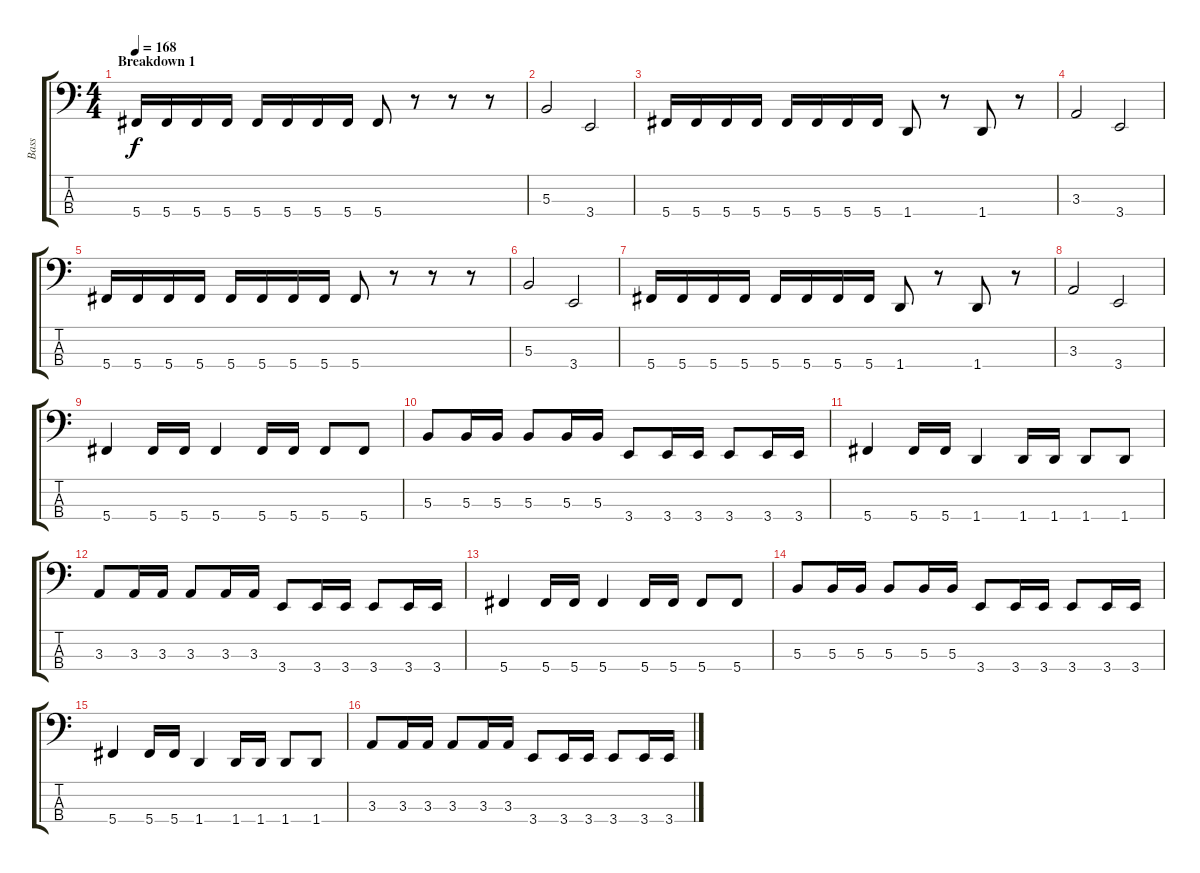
\track ("Bass" "Bass") {instrument electricbassfinger}
\staff {score tabs}
\tuning (E2 B1 Gb1 Db1) {hide}
\ts (4 4)
\section ("" "Breakdown 1")
\tempo 168
\clef f4
\ks c
5.4.16{dy f} 5.4.16 5.4.16 5.4.16 5.4.16 5.4.16 5.4.16 5.4.16 5.4.8 r.8 r.8 r.8 |
5.3.2 3.4.2 |
5.4.16 5.4.16 5.4.16 5.4.16 5.4.16 5.4.16 5.4.16 5.4.16 1.4.8 r.8 1.4.8 r.8 |
3.3.2 3.4.2 |
5.4.16 5.4.16 5.4.16 5.4.16 5.4.16 5.4.16 5.4.16 5.4.16 5.4.8 r.8 r.8 r.8 |
5.3.2 3.4.2 |
5.4.16 5.4.16 5.4.16 5.4.16 5.4.16 5.4.16 5.4.16 5.4.16 1.4.8 r.8 1.4.8 r.8 |
3.3.2 3.4.2 |
5.4.4 5.4.16 5.4.16 5.4.4 5.4.16 5.4.16 5.4.8 5.4.8 |
5.3.8 5.3.16 5.3.16 5.3.8 5.3.16 5.3.16 3.4.8 3.4.16 3.4.16 3.4.8 3.4.16 3.4.16 |
5.4.4 5.4.16 5.4.16 1.4.4 1.4.16 1.4.16 1.4.8 1.4.8 |
3.3.8 3.3.16 3.3.16 3.3.8 3.3.16 3.3.16 3.4.8 3.4.16 3.4.16 3.4.8 3.4.16 3.4.16 |
5.4.4 5.4.16 5.4.16 5.4.4 5.4.16 5.4.16 5.4.8 5.4.8 |
5.3.8 5.3.16 5.3.16 5.3.8 5.3.16 5.3.16 3.4.8 3.4.16 3.4.16 3.4.8 3.4.16 3.4.16 |
5.4.4 5.4.16 5.4.16 1.4.4 1.4.16 1.4.16 1.4.8 1.4.8 |
3.3.8 3.3.16 3.3.16 3.3.8 3.3.16 3.3.16 3.4.8 3.4.16 3.4.16 3.4.8 3.4.16 3.4.16
